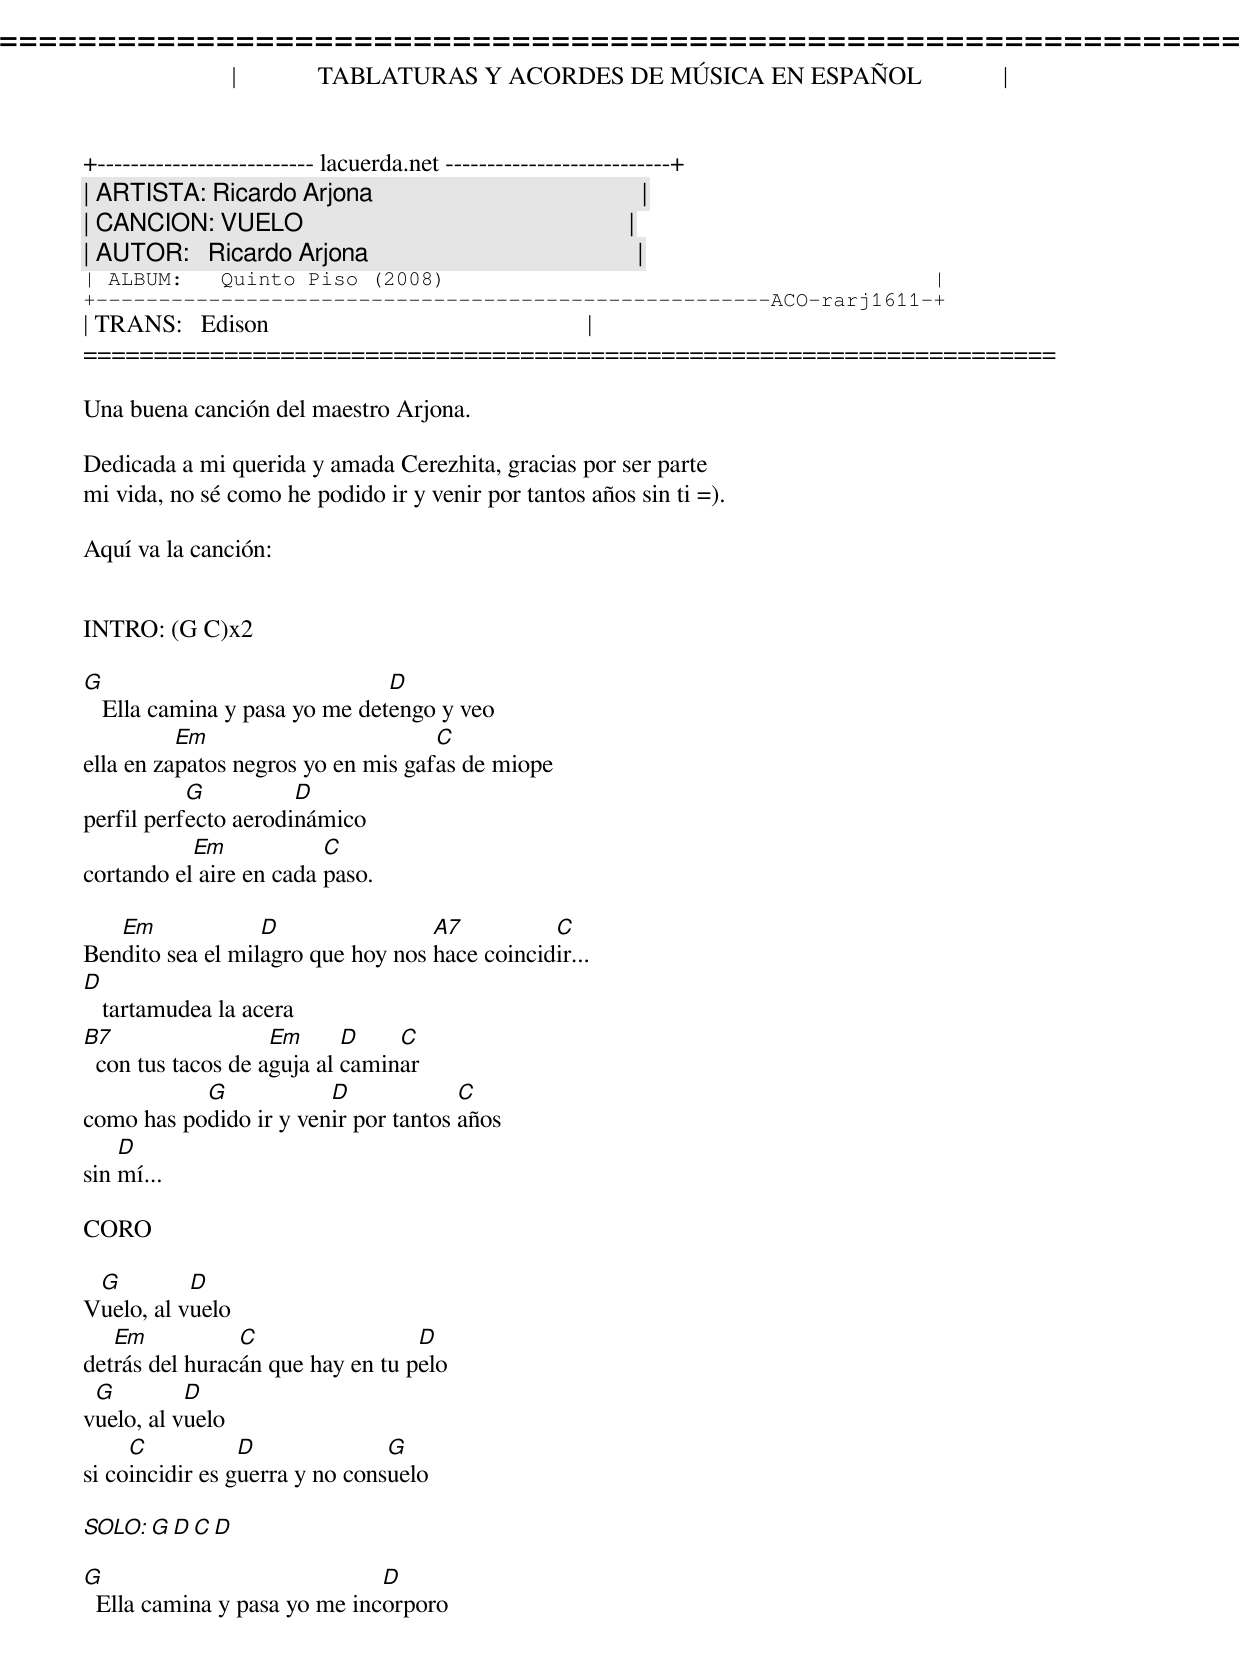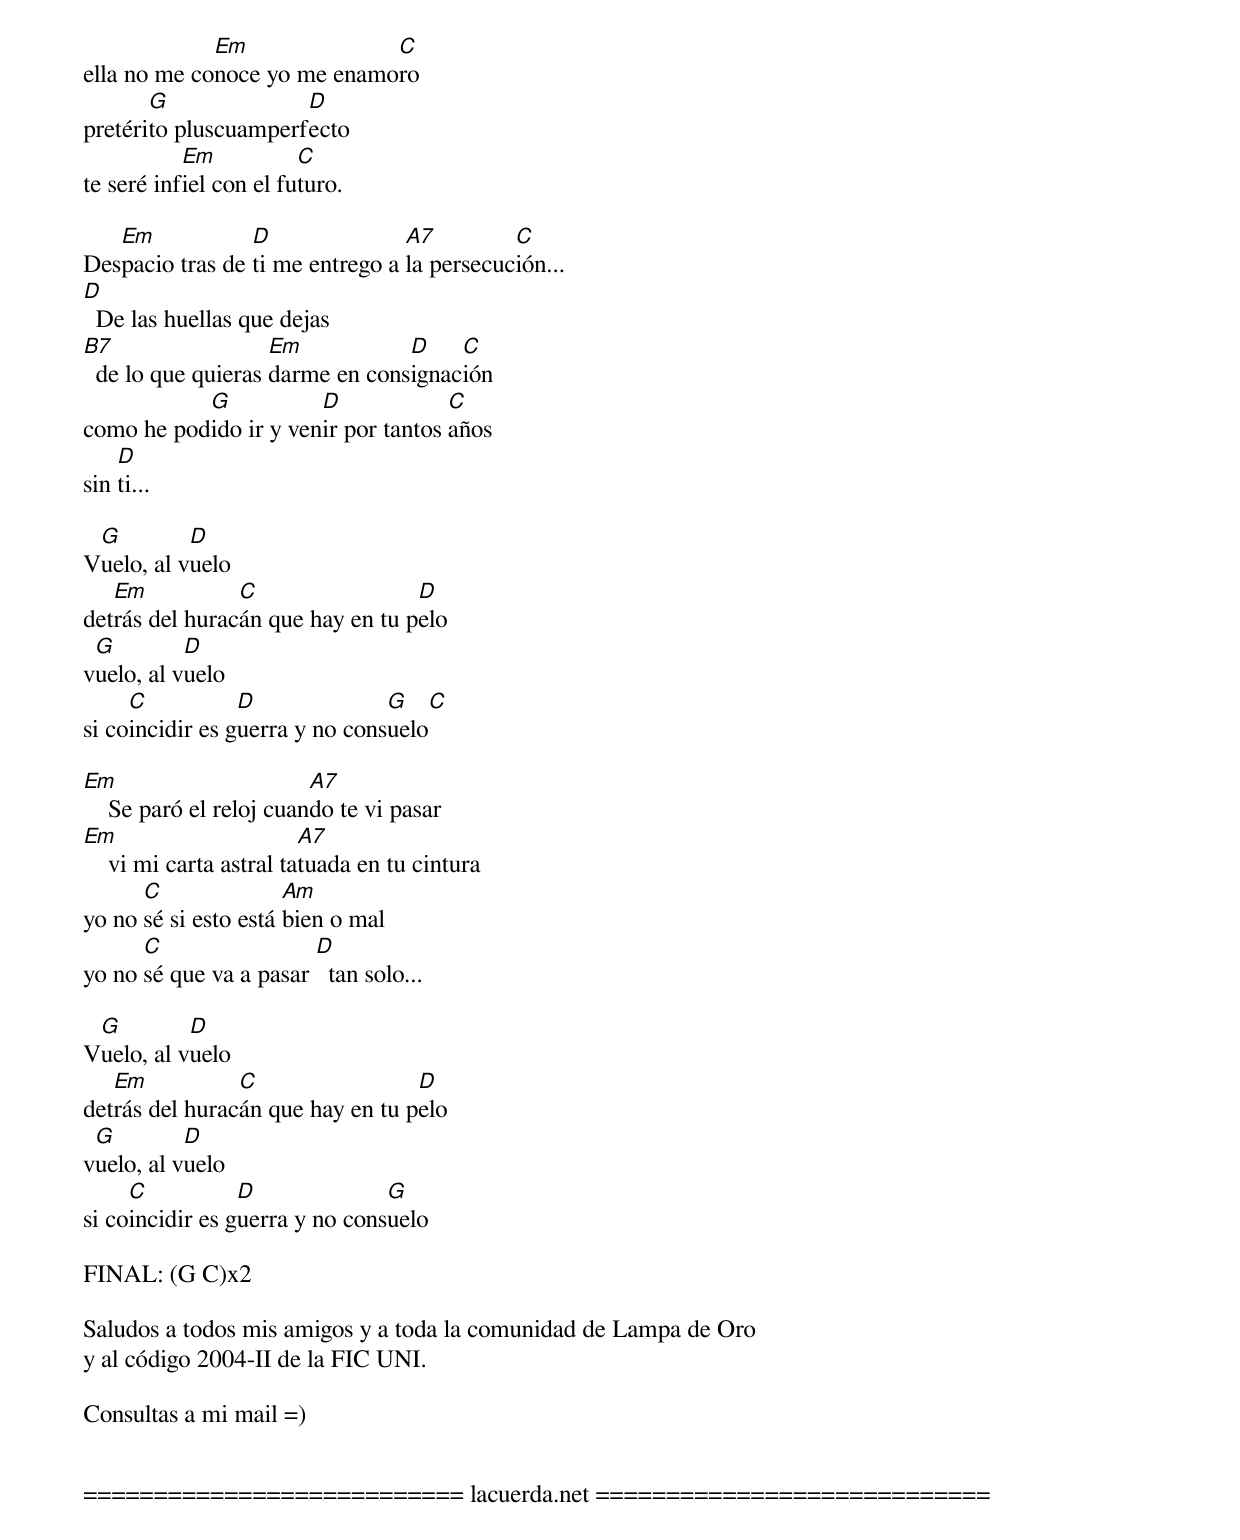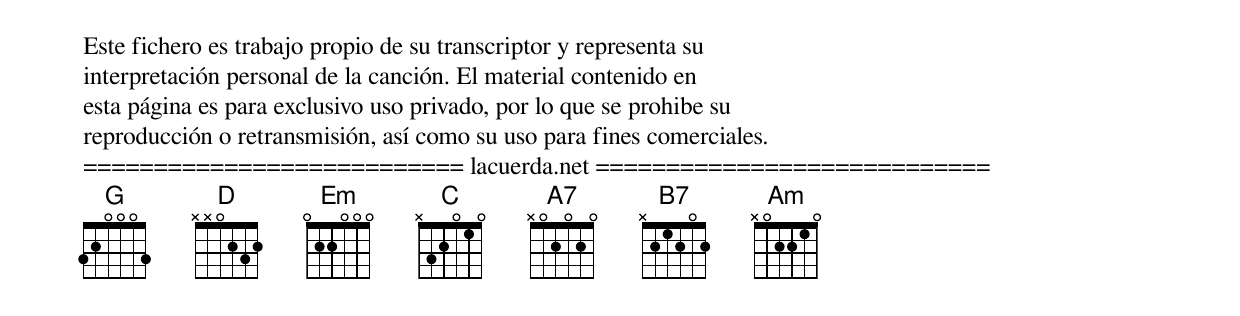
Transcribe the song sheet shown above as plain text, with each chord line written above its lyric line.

=====================================================================
|             TABLATURAS Y ACORDES DE MÚSICA EN ESPAÑOL             |
+-------------------------- lacuerda.net ---------------------------+
| ARTISTA: Ricardo Arjona                                           |
| CANCION: VUELO                                                    |
| AUTOR:   Ricardo Arjona                                           |
| ALBUM:   Quinto Piso (2008)                                       |
+------------------------------------------------------ACO-rarj1611-+
| TRANS:   Edison                                                   |
=====================================================================

Una buena canción del maestro Arjona.

Dedicada a mi querida y amada Cerezhita, gracias por ser parte
mi vida, no sé como he podido ir y venir por tantos años sin ti =).

Aquí va la canción:


INTRO: (G C)x2

G                              D
   Ella camina y pasa yo me detengo y veo
          Em                        C
ella en zapatos negros yo en mis gafas de miope
           G          D
perfil perfecto aerodinámico
           Em            C
cortando el aire en cada paso.

   Em             D                A7          C
Bendito sea el milagro que hoy nos hace coincidir...
D
   tartamudea la acera
B7                  Em      D    C
  con tus tacos de aguja al caminar
           G            D             C
como has podido ir y venir por tantos años
    D
sin mí...

CORO

 G         D
Vuelo, al vuelo
   Em           C                 D
detrás del huracán que hay en tu pelo
 G         D
vuelo, al vuelo
     C           D              G
si coincidir es guerra y no consuelo

SOLO: G  D  C  D

G                             D
  Ella camina y pasa yo me incorporo
             Em              C
ella no me conoce yo me enamoro
       G              D
pretérito pluscuamperfecto
           Em           C
te seré infiel con el futuro.

   Em            D               A7         C
Despacio tras de ti me entrego a la persecución...
D
  De las huellas que dejas
B7                  Em           D    C
  de lo que quieras darme en consignación
           G           D             C
como he podido ir y venir por tantos años
    D
sin ti...

 G         D
Vuelo, al vuelo
   Em           C                 D
detrás del huracán que hay en tu pelo
 G         D
vuelo, al vuelo
     C           D              G       C
si coincidir es guerra y no consuelo

Em                       A7
    Se paró el reloj cuando te vi pasar
Em                       A7
    vi mi carta astral tatuada en tu cintura
      C               Am
yo no sé si esto está bien o mal
      C                 D
yo no sé que va a pasar   tan solo...

 G         D
Vuelo, al vuelo
   Em           C                 D
detrás del huracán que hay en tu pelo
 G         D
vuelo, al vuelo
     C           D              G
si coincidir es guerra y no consuelo

FINAL: (G C)x2

Saludos a todos mis amigos y a toda la comunidad de Lampa de Oro
y al código 2004-II de la FIC UNI.

Consultas a mi mail =)


=========================== lacuerda.net ============================
Este fichero es trabajo propio de su transcriptor y representa su
interpretación personal de la canción. El material contenido en
esta página es para exclusivo uso privado, por lo que se prohibe su
reproducción o retransmisión, así como su uso para fines comerciales.
=========================== lacuerda.net ============================
